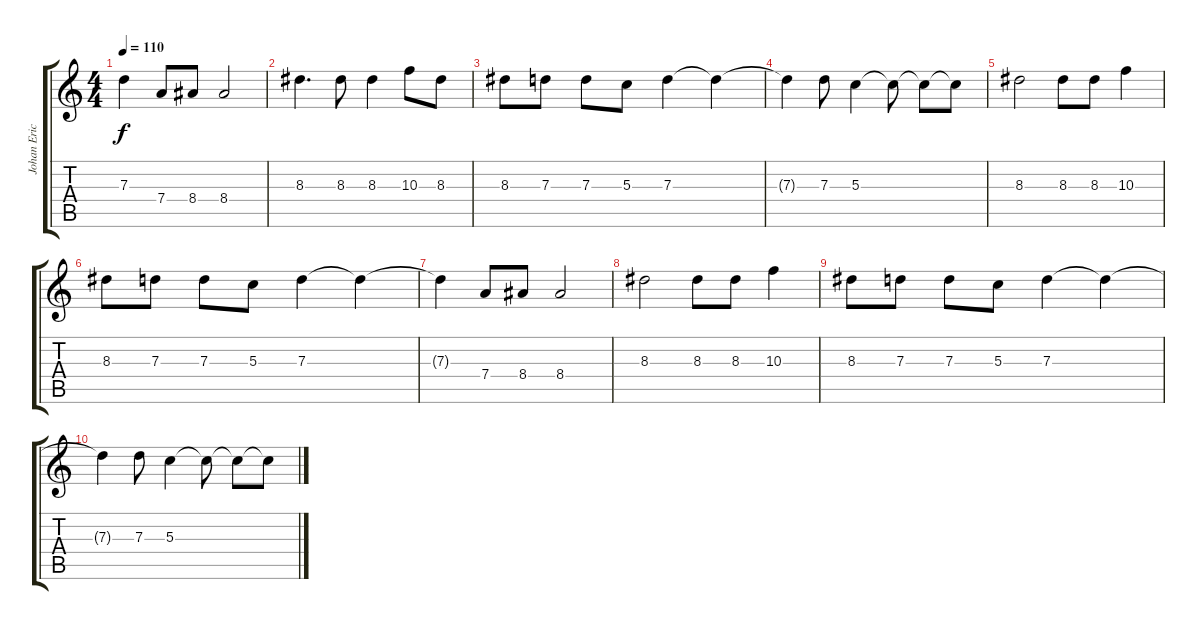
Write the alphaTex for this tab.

\track ("Johan Ericson" "Johan Eric") {instrument distortionguitar}
\staff {score tabs}
\tuning (E4 B3 G3 D3 A2 D2) {hide}
\ts (4 4)
\tempo 110
\clef g2
\ks c
7.3{t}.4{dy f} 7.4.8 8.4.8 8.4.2 |
8.3.4{d} 8.3.8 8.3.4 10.3.8 8.3.8 |
8.3.8 7.3.8 7.3.8 5.3.8 7.3.4 7.3{t}.4 |
7.3{t}.4 7.3.8 5.3.4 5.3{t}.8 5.3{t}.8 5.3{t}.8 |
8.3.2 8.3.8 8.3.8 10.3.4 |
8.3.8 7.3.8 7.3.8 5.3.8 7.3.4 7.3{t}.4 |
7.3{t}.4 7.4.8 8.4.8 8.4.2 |
8.3.2 8.3.8 8.3.8 10.3.4 |
8.3.8 7.3.8 7.3.8 5.3.8 7.3.4 7.3{t}.4 |
7.3{t}.4 7.3.8 5.3.4 5.3{t}.8 5.3{t}.8 5.3{t}.8
